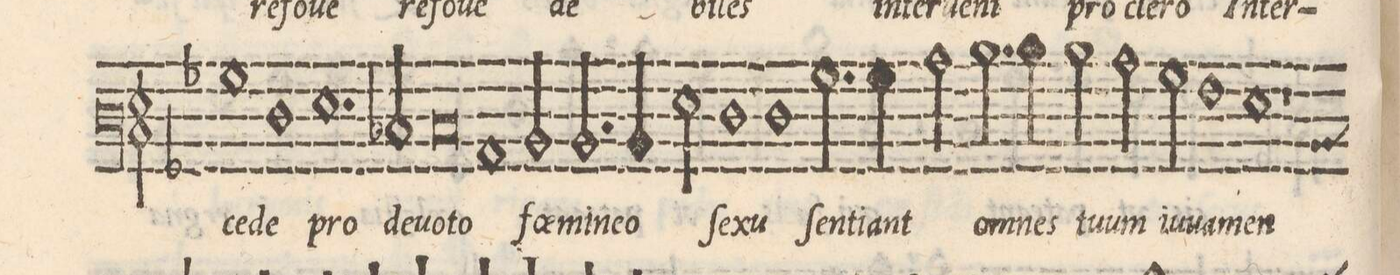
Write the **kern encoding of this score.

**kern	**text
*I"BASSVS	*
*clefF3	*
*k[b-]	*
*met(C|)	*
*M2/1	*
=35-	=35-
1B-	-ce-
1F	-de
=36-	=36-
1.G	pro
2E-X/	de-
=37-	=37-
0E-	-uo-
=38-	=38-
1C	-to
2D/	foe-
2.D/	-mi-
=39-	=39-
4D/	-ne-
2G\	-o
1F	ſe-
=40-	=40-
1F	-xu
2.B-\	ſen-
4B-\	-ti-
=41-	=41-
2c\	-ant
2.d\	om-
4d\	-nes
2d\	tu-
=42-	=42-
2c\	-um
2B-\	iu-
1A	-ua-
=43-	=43-
1G	-men
1r	.
*custos:D	*
*-	*-
